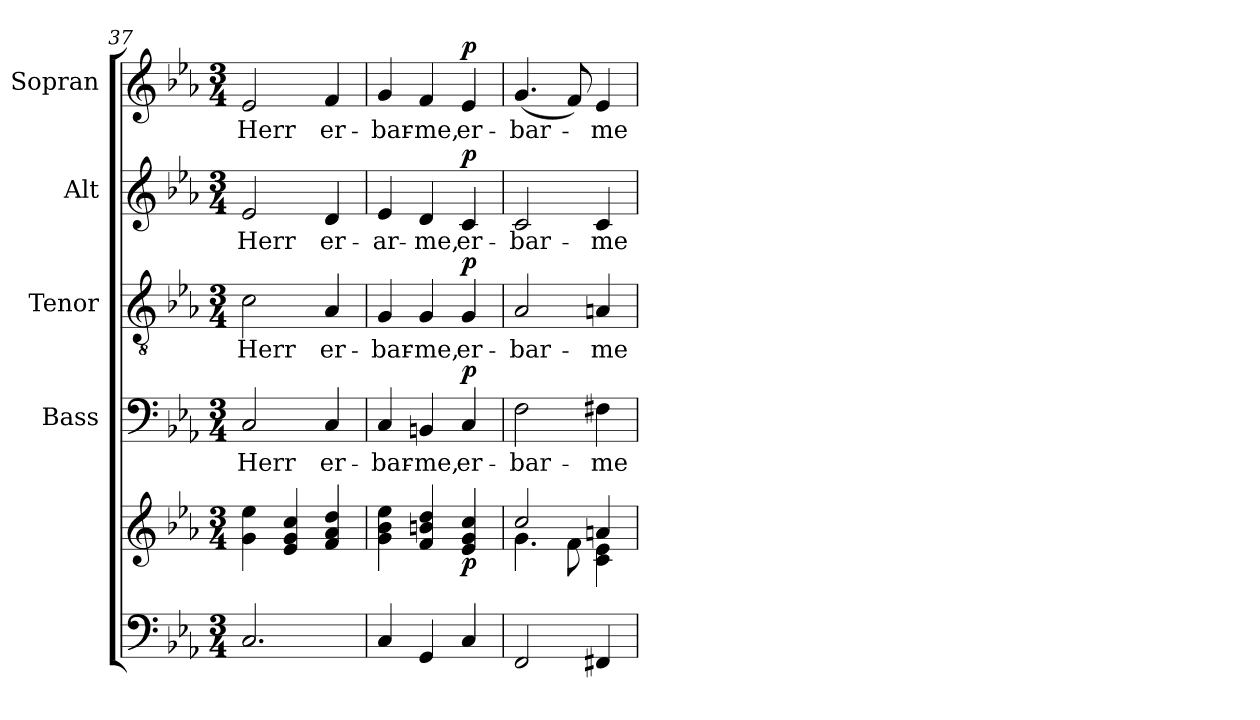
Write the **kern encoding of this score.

**kern	**kern	**dynam	**kern	**text	**dynam	**kern	**text	**dynam	**kern	**text	**dynam	**kern	**text	**dynam
*part5	*part5	*part5	*part4	*part4	*part4	*part3	*part3	*part3	*part2	*part2	*part2	*part1	*part1	*part1
*staff6	*staff5	*staff5/6	*staff4	*staff4	*staff4	*staff3	*staff3	*staff3	*staff2	*staff2	*staff2	*staff1	*staff1	*staff1
*	*	*	*I"Bass	*	*	*I"Tenor	*	*	*I"Alt	*	*	*I"Sopran	*	*
*	*	*	*I'B.	*	*	*I'T.	*	*	*I'A.	*	*	*I'S.	*	*
*clefF4	*clefG2	*	*clefF4	*	*	*clefGv2	*	*	*clefG2	*	*	*clefG2	*	*
*k[b-e-a-]	*k[b-e-a-]	*	*k[b-e-a-]	*	*	*k[b-e-a-]	*	*	*k[b-e-a-]	*	*	*k[b-e-a-]	*	*
*E-:	*E-:	*	*E-:	*	*	*E-:	*	*	*E-:	*	*	*E-:	*	*
*M3/4	*M3/4	*	*M3/4	*	*	*M3/4	*	*	*M3/4	*	*	*M3/4	*	*
=37	=37	=37	=37	=37	=37	=37	=37	=37	=37	=37	=37	=37	=37	=37
!	!	!	!	!LO:LY:b	!	!	!LO:LY:b	!	!	!LO:LY:b	!	!	!LO:LY:b	!
2.C/	4g\ 4ee-\	.	2C/	Herr	.	2c\	Herr	.	2e-/	Herr	.	2e-/	Herr	.
.	4e-/ 4g/ 4cc/	.	.	.	.	.	.	.	.	.	.	.	.	.
!	!	!	!	!LO:LY:b	!	!	!LO:LY:b	!	!	!LO:LY:b	!	!	!LO:LY:b	!
.	4f/ 4a-/ 4dd/	.	4C/	er-	.	4A-/	er-	.	4d/	er-	.	4f/	er-	.
=38	=38	=38	=38	=38	=38	=38	=38	=38	=38	=38	=38	=38	=38	=38
!	!	!	!	!LO:LY:b	!	!	!LO:LY:b	!	!	!LO:LY:b	!	!	!LO:LY:b	!
4C/	4g\ 4b-\ 4ee-\	.	4C/	-bar-	.	4G/	-bar-	.	4e-/	-ar-	.	4g/	-bar-	.
!	!	!	!	!LO:LY:b	!	!	!LO:LY:b	!	!	!LO:LY:b	!	!	!LO:LY:b	!
4GG/	4f/ 4bn/ 4dd/	.	4BBn/	-me,	.	4G/	-me,	.	4d/	-me,	.	4f/	-me,	.
!	!	!LO:DY:b	!	!LO:LY:b	!LO:DY:a	!	!LO:LY:b	!LO:DY:a	!	!LO:LY:b	!LO:DY:a	!	!LO:LY:b	!LO:DY:a
4C/	4e-/ 4g/ 4cc/	p	4C/	er-	p	4G/	er-	p	4c/	er-	p	4e-/	er-	p
=39	=39	=39	=39	=39	=39	=39	=39	=39	=39	=39	=39	=39	=39	=39
*	*^	*	*	*	*	*	*	*	*	*	*	*	*	*
!	!	!	!	!	!LO:LY:b	!	!	!LO:LY:b	!	!	!LO:LY:b	!	!	!LO:LY:b	!
2FF/	2cc/	4.g\	.	2F\	-bar-	.	2A-/	-bar-	.	2c/	-bar-	.	(<4.g/	-bar-	.
.	.	8f\	.	.	.	.	.	.	.	.	.	.	8f/)	.	.
!	!	!	!	!	!LO:LY:b	!	!	!LO:LY:b	!	!	!LO:LY:b	!	!	!LO:LY:b	!
4FF#X/	4an/	4c\ 4e-\	.	4F#X\	-me	.	4An/	-me	.	4c/	-me	.	4e-/	-me	.
*	*v	*v	*	*	*	*	*	*	*	*	*	*	*	*	*
=	=	=	=	=	=	=	=	=	=	=	=	=	=	=
*-	*-	*-	*-	*-	*-	*-	*-	*-	*-	*-	*-	*-	*-	*-
